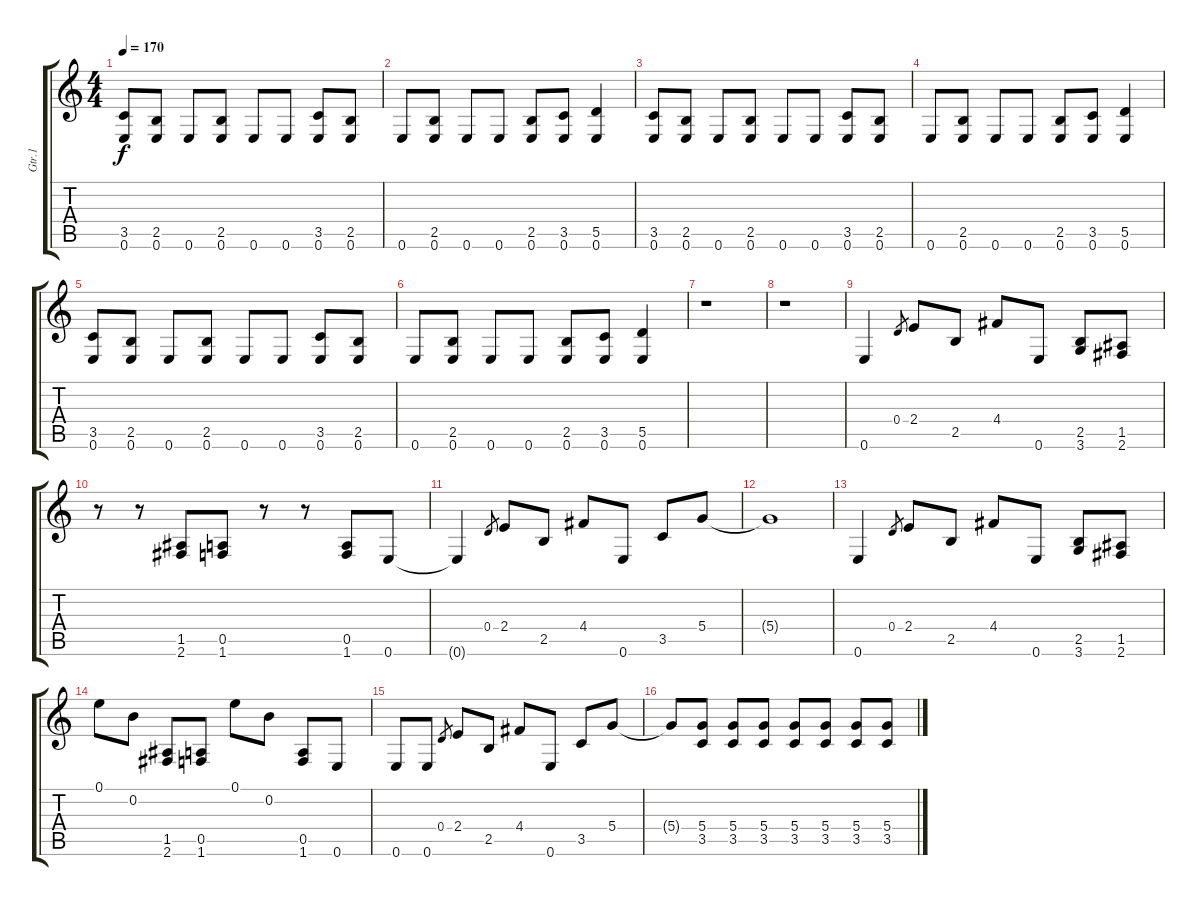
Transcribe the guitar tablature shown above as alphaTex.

\track ("Gtr.1" "Gtr.1") {instrument distortionguitar}
\staff {score tabs}
\tuning (E4 B3 G3 D3 A2 E2) {hide}
\ts (4 4)
\tempo 170
\clef g2
\ks c
(3.5 0.6).8{dy f} (2.5 0.6).8 0.6.8 (2.5 0.6).8 0.6.8 0.6.8 (3.5 0.6).8 (2.5 0.6).8 |
0.6.8 (2.5 0.6).8 0.6.8 0.6.8 (2.5 0.6).8 (3.5 0.6).8 (5.5 0.6).4 |
(3.5 0.6).8 (2.5 0.6).8 0.6.8 (2.5 0.6).8 0.6.8 0.6.8 (3.5 0.6).8 (2.5 0.6).8 |
0.6.8 (2.5 0.6).8 0.6.8 0.6.8 (2.5 0.6).8 (3.5 0.6).8 (5.5 0.6).4 |
(3.5 0.6).8 (2.5 0.6).8 0.6.8 (2.5 0.6).8 0.6.8 0.6.8 (3.5 0.6).8 (2.5 0.6).8 |
0.6.8 (2.5 0.6).8 0.6.8 0.6.8 (2.5 0.6).8 (3.5 0.6).8 (5.5 0.6).4 |
r.1 |
r.1 |
0.6.4 0.4.8{gr} 2.4.8 2.5.8 4.4.8 0.6.8 (2.5 3.6).8 (1.5 2.6).8 |
r.8 r.8 (1.5 2.6).8 (0.5 1.6).8 r.8 r.8 (0.5 1.6).8 0.6.8 |
0.6{t}.4 0.4.8{gr} 2.4.8 2.5.8 4.4.8 0.6.8 3.5.8 5.4.8 |
5.4{t}.1 |
0.6.4 0.4.8{gr} 2.4.8 2.5.8 4.4.8 0.6.8 (2.5 3.6).8 (1.5 2.6).8 |
0.1.8 0.2.8 (1.5 2.6).8 (0.5 1.6).8 0.1.8 0.2.8 (0.5 1.6).8 0.6.8 |
0.6.8 0.6.8 0.4.8{gr} 2.4.8 2.5.8 4.4.8 0.6.8 3.5.8 5.4.8 |
5.4{t}.8 (5.4 3.5).8 (5.4 3.5).8 (5.4 3.5).8 (5.4 3.5).8 (5.4 3.5).8 (5.4 3.5).8 (5.4 3.5).8
